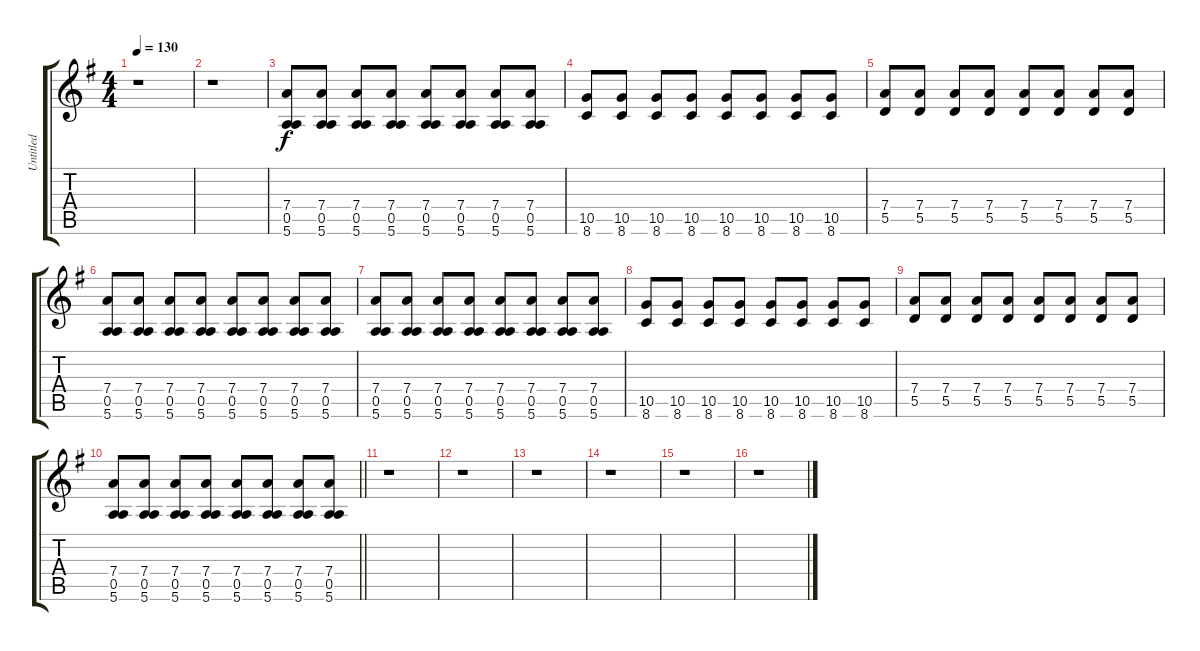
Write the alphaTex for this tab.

\track ("Untitled" "Untitled") {instrument distortionguitar}
\staff {score tabs}
\tuning (E4 B3 G3 D3 A2 E2) {hide}
\ts (4 4)
\tempo 130
\clef g2
\ks g
r.1{dy f instrument distortionguitar} |
r.1 |
(7.4 0.5 5.6).8 (7.4 0.5 5.6).8 (7.4 0.5 5.6).8 (7.4 0.5 5.6).8 (7.4 0.5 5.6).8 (7.4 0.5 5.6).8 (7.4 0.5 5.6).8 (7.4 0.5 5.6).8 |
(10.5 8.6).8 (10.5 8.6).8 (10.5 8.6).8 (10.5 8.6).8 (10.5 8.6).8 (10.5 8.6).8 (10.5 8.6).8 (10.5 8.6).8 |
(7.4 5.5).8 (7.4 5.5).8 (7.4 5.5).8 (7.4 5.5).8 (7.4 5.5).8 (7.4 5.5).8 (7.4 5.5).8 (7.4 5.5).8 |
(7.4 0.5 5.6).8 (7.4 0.5 5.6).8 (7.4 0.5 5.6).8 (7.4 0.5 5.6).8 (7.4 0.5 5.6).8 (7.4 0.5 5.6).8 (7.4 0.5 5.6).8 (7.4 0.5 5.6).8 |
(7.4 0.5 5.6).8 (7.4 0.5 5.6).8 (7.4 0.5 5.6).8 (7.4 0.5 5.6).8 (7.4 0.5 5.6).8 (7.4 0.5 5.6).8 (7.4 0.5 5.6).8 (7.4 0.5 5.6).8 |
(10.5 8.6).8 (10.5 8.6).8 (10.5 8.6).8 (10.5 8.6).8 (10.5 8.6).8 (10.5 8.6).8 (10.5 8.6).8 (10.5 8.6).8 |
(7.4 5.5).8 (7.4 5.5).8 (7.4 5.5).8 (7.4 5.5).8 (7.4 5.5).8 (7.4 5.5).8 (7.4 5.5).8 (7.4 5.5).8 |
\barLineRight lightlight
(7.4 0.5 5.6).8 (7.4 0.5 5.6).8 (7.4 0.5 5.6).8 (7.4 0.5 5.6).8 (7.4 0.5 5.6).8 (7.4 0.5 5.6).8 (7.4 0.5 5.6).8 (7.4 0.5 5.6).8 |
r.1 |
r.1 |
r.1 |
r.1 |
r.1 |
r.1
